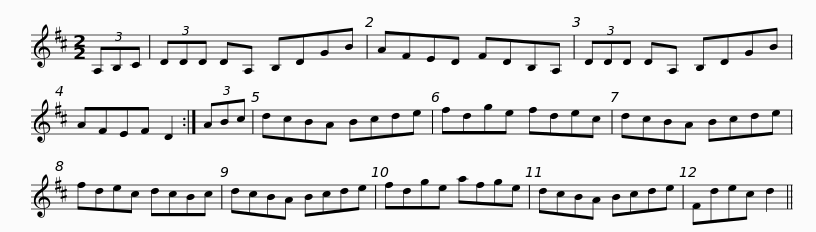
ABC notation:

X:1
L:1/8
M:2/2
I:linebreak $
K:D
V:1 treble
V:1
 (3A,B,C | (3DDD DA, B,DGB | AFED FDB,A, | (3DDD DA, B,DGB | AFEF D2 :| %5
 (3ABc |$ dcBA Bcde | fdge fdec | dcBA Bcde | fdec dcBc | %10
 dcBA Bcde |$ fdge afge | dcBA Bcde | Fdec d2 || %14
